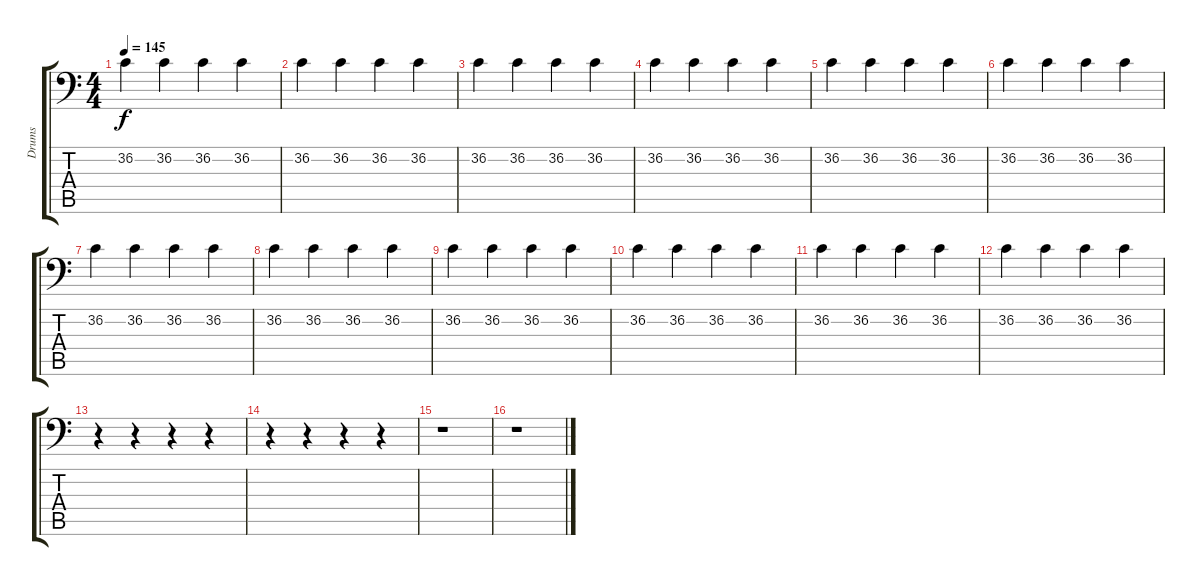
\track ("Drums" "Drums") {instrument acousticgrandpiano}
\staff {score tabs}
\tuning (C-1 C-1 C-1 C-1 C-1 C-1) {hide}
\ts (4 4)
\tempo 145
\clef f4
\ks c
36.2.4{dy f} 36.2.4 36.2.4 36.2.4 |
36.2.4 36.2.4 36.2.4 36.2.4 |
36.2.4 36.2.4 36.2.4 36.2.4 |
36.2.4 36.2.4 36.2.4 36.2.4 |
36.2.4 36.2.4 36.2.4 36.2.4 |
36.2.4 36.2.4 36.2.4 36.2.4 |
36.2.4 36.2.4 36.2.4 36.2.4 |
36.2.4 36.2.4 36.2.4 36.2.4 |
36.2.4 36.2.4 36.2.4 36.2.4 |
36.2.4 36.2.4 36.2.4 36.2.4 |
36.2.4 36.2.4 36.2.4 36.2.4 |
36.2.4 36.2.4 36.2.4 36.2.4 |
r.4 r.4 r.4 r.4 |
r.4 r.4 r.4 r.4 |
r.1 |
r.1
